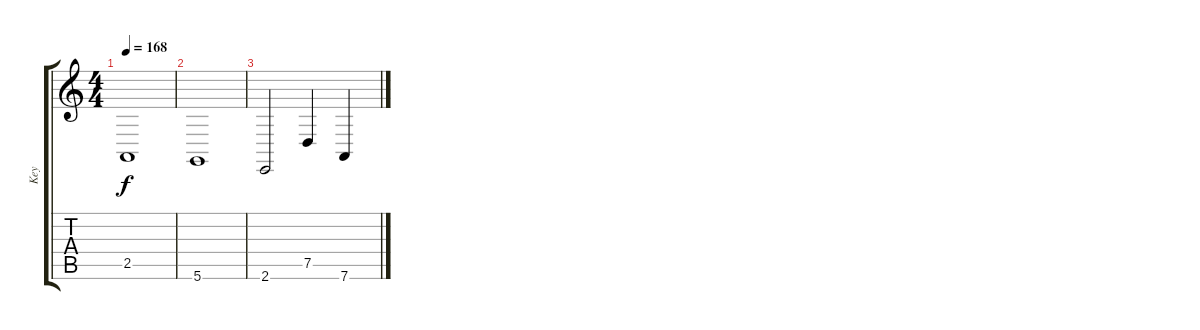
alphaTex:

\track ("Key" "Key") {instrument voiceoohs}
\staff {score tabs}
\tuning (D4 A3 F3 C3 G2 D2) {hide}
\ts (4 4)
\tempo 168
\clef g2
\ks c
2.5{t}.1{dy f} |
5.6.1 |
2.6.2 7.5.4 7.6.4
